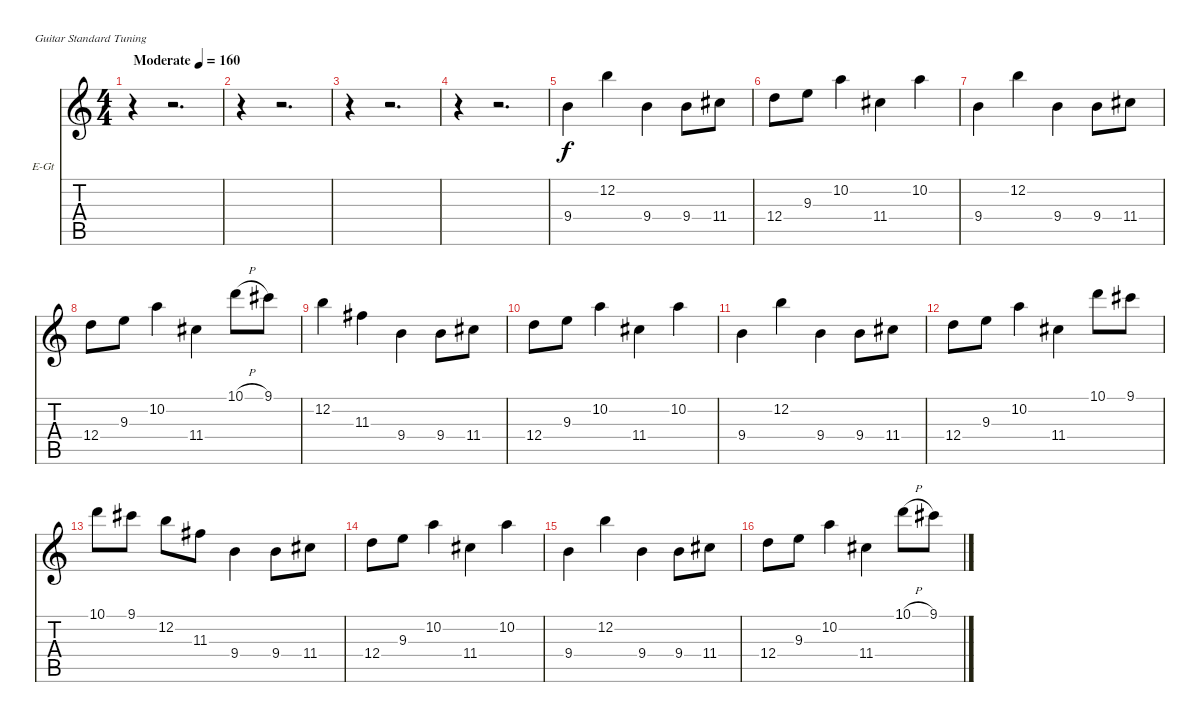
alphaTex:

\bracketExtendMode nobrackets
\firstSystemTrackNameOrientation horizontal
\otherSystemsTrackNameOrientation horizontal
\track ("Electric Guitar" "E-Gt") {instrument electricguitarclean}
\staff {score tabs}
\tuning (E4 B3 G3 D3 A2 E2)
\ts (4 4)
\beaming (8 2 2 2 2)
\tempo (160 "Moderate")
\clef g2
\scale
0.485477
\ks c
r.4{dy f instrument electricguitarclean} r.2{d} |
\scale
0.257261 r.4 r.2{d} |
\scale
0.257261 r.4 r.2{d} |
\scale
0.333333 r.4 r.2{d} |
\scale
0.333333 9.4.4 12.2.4 9.4.4 9.4.8 11.4.8 |
\scale
0.333333 12.4.8 9.3.8 10.2.4 11.4.4 10.2.4 |
\scale
0.333333 9.4.4 12.2.4 9.4.4 9.4.8 11.4.8 |
\scale
0.333333 12.4.8 9.3.8 10.2.4 11.4.4 10.1{h}.8 9.1.8 |
\scale
0.333333 12.2.4 11.3.4 9.4.4 9.4.8 11.4.8 |
\scale
0.333333 12.4.8 9.3.8 10.2.4 11.4.4 10.2.4 |
\scale
0.333333 9.4.4 12.2.4 9.4.4 9.4.8 11.4.8 |
\scale
0.333333 12.4.8 9.3.8 10.2.4 11.4.4 10.1.8 9.1.8 |
\scale
0.333333 10.1.8 9.1.8 12.2.8 11.3.8 9.4.4 9.4.8 11.4.8 |
\scale
0.333333 12.4.8 9.3.8 10.2.4 11.4.4 10.2.4 |
\scale
0.333333 9.4.4 12.2.4 9.4.4 9.4.8 11.4.8 |
\scale
0.333333 12.4.8 9.3.8 10.2.4 11.4.4 10.1{h}.8 9.1.8
